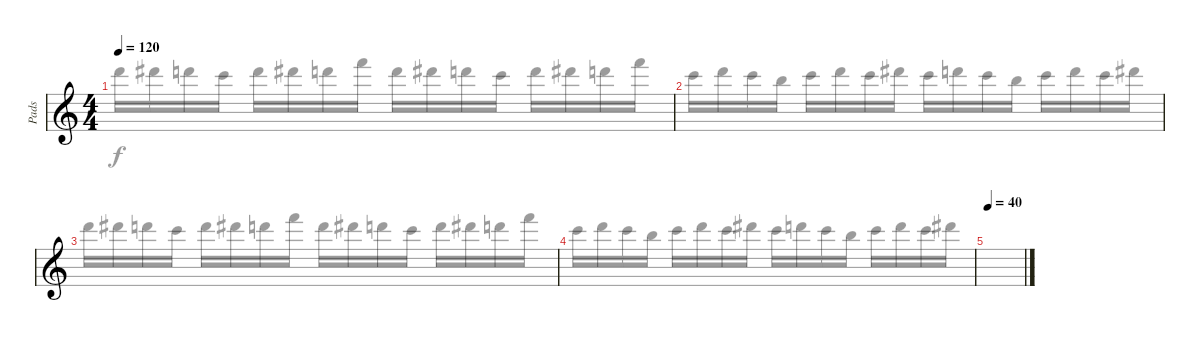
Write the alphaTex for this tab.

\track ("Pads" "Pads") {instrument lead2sawtooth}
\staff {score}
\tuning (E4 B3 G3 D3 A2 E2) {hide}
\voice
\ts (4 4)
\tempo 120
\clef g2
\ks c
|
|
|
|
\tempo 40
|
|
\voice
\clef g2
\ks c
22.1.16{dy f} 23.1.16 22.1.16 20.1.16 22.1.16 23.1.16 22.1.16 25.1.16 22.1.16 23.1.16 22.1.16 20.1.16 22.1.16 23.1.16 22.1.16 25.1.16 |
20.1.16 22.1.16 20.1.16 19.1.16 20.1.16 22.1.16 20.1.16 23.1.16 20.1.16 22.1.16 20.1.16 19.1.16 20.1.16 22.1.16 20.1.16 23.1.16 |
22.1.16 23.1.16 22.1.16 20.1.16 22.1.16 23.1.16 22.1.16 25.1.16 22.1.16 23.1.16 22.1.16 20.1.16 22.1.16 23.1.16 22.1.16 25.1.16 |
20.1.16 22.1.16 20.1.16 19.1.16 20.1.16 22.1.16 20.1.16 23.1.16 20.1.16 22.1.16 20.1.16 19.1.16 20.1.16 22.1.16 20.1.16 23.1.16 |
|
|
